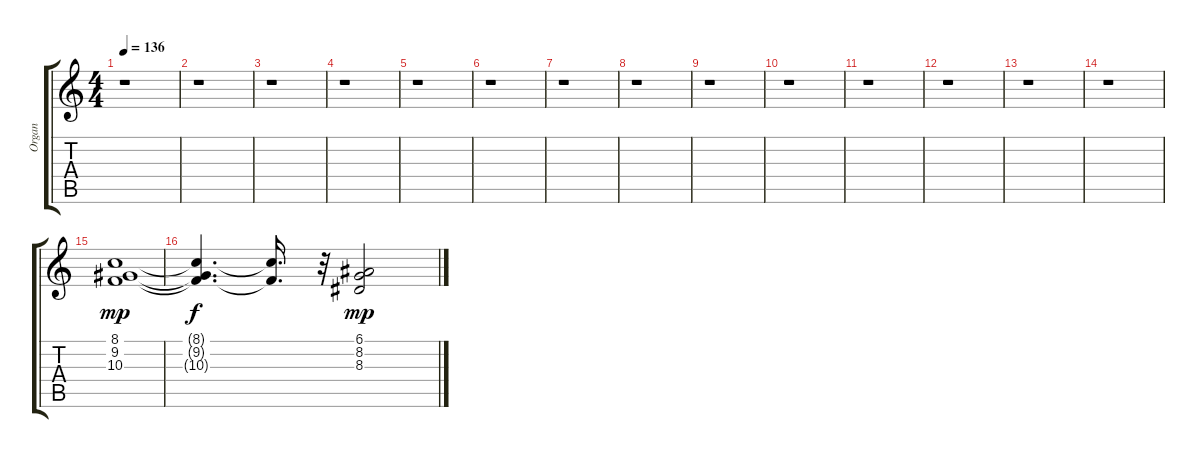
\track ("Organ" "Organ") {instrument rockorgan}
\staff {score tabs}
\tuning (E4 B3 G3 D3 A2 E2) {hide}
\ts (4 4)
\tempo 136
\clef g2
\ks c
r.1{dy f} |
r.1 |
r.1 |
r.1 |
r.1 |
r.1 |
r.1 |
r.1 |
r.1 |
r.1 |
r.1 |
r.1 |
r.1 |
r.1 |
(8.1 9.2 10.3).1{dy mp} |
(8.1{t} 9.2{t} 10.3{t}).4{d dy f} (8.1{t} 10.3{t}).16{d} r.32 (6.1 8.2 8.3).2{dy mp}
